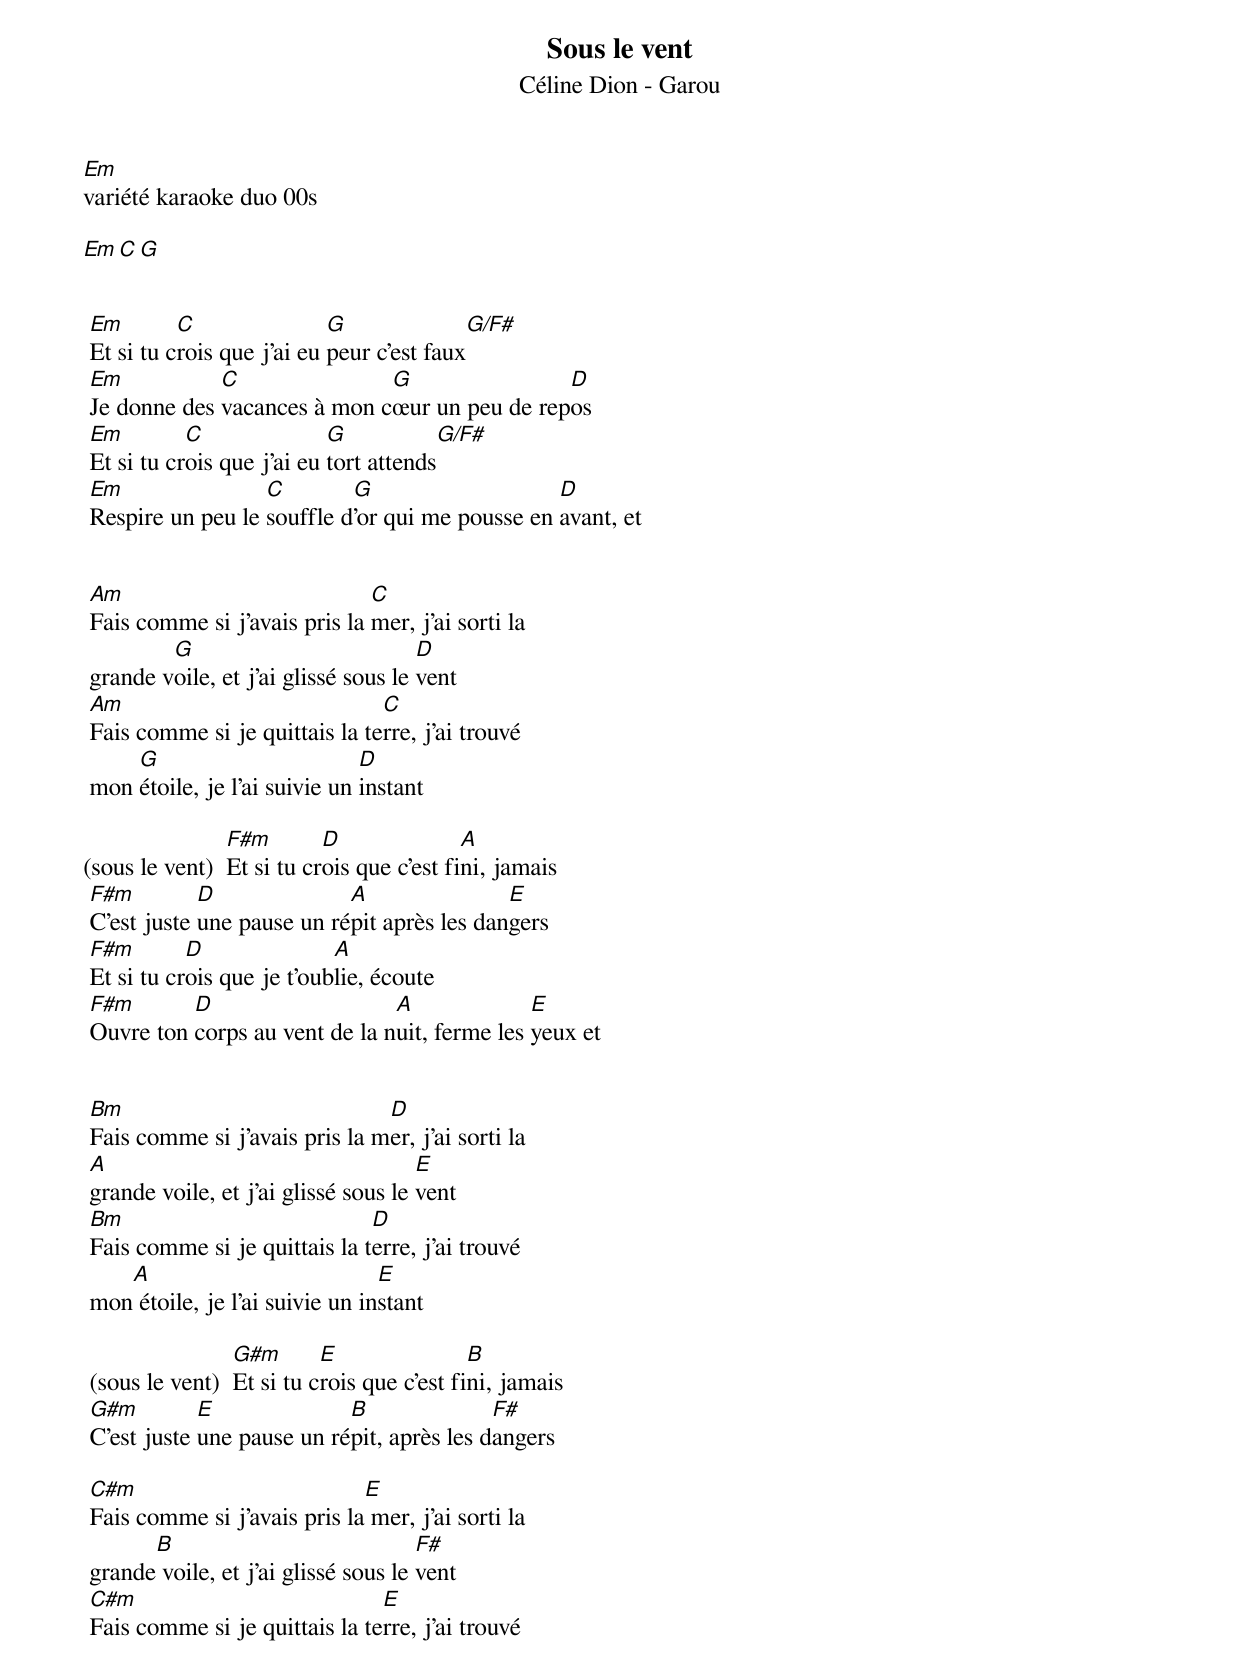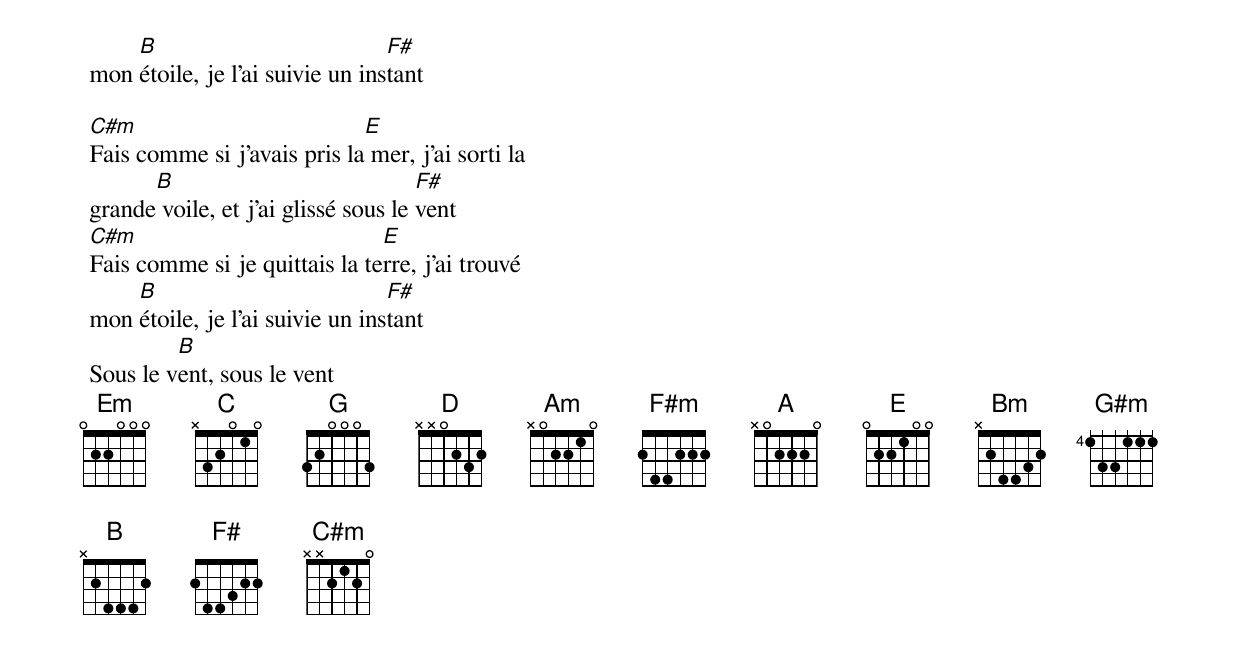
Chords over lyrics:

Sous le vent
Céline Dion - Garou
Em
variété karaoke duo 00s

Em   C   G


 Em        C                G              G/F#
 Et si tu crois que j'ai eu peur c'est faux
 Em           C               G                D
 Je donne des vacances à mon cœur un peu de repos
 Em         C               G              G/F#
 Et si tu crois que j'ai eu tort attends
 Em                C        G                    D
 Respire un peu le souffle d'or qui me pousse en avant, et


 Am                            C
 Fais comme si j'avais pris la mer, j'ai sorti la
         G                            D
 grande voile, et j'ai glissé sous le vent
 Am                             C
 Fais comme si je quittais la terre, j'ai trouvé
     G                         D
 mon étoile, je l'ai suivie un instant

                F#m        D               A
(sous le vent)  Et si tu crois que c'est fini, jamais
 F#m         D              A                E
 C'est juste une pause un répit après les dangers
 F#m        D               A
 Et si tu crois que je t'oublie, écoute
 F#m       D                    A              E
 Ouvre ton corps au vent de la nuit, ferme les yeux et


 Bm                             D
 Fais comme si j'avais pris la mer, j'ai sorti la
 A                                    E
 grande voile, et j'ai glissé sous le vent
 Bm                            D
 Fais comme si je quittais la terre, j'ai trouvé
    A                            E
 mon étoile, je l'ai suivie un instant

                 G#m       E                B
 (sous le vent)  Et si tu crois que c'est fini, jamais
 G#m         E              B               F#
 C'est juste une pause un répit, après les dangers

 C#m                          E
 Fais comme si j'avais pris la mer, j'ai sorti la
       B                              F#
 grande voile, et j'ai glissé sous le vent
 C#m                            E
 Fais comme si je quittais la terre, j'ai trouvé
     B                            F#
 mon étoile, je l'ai suivie un instant

 C#m                          E
 Fais comme si j'avais pris la mer, j'ai sorti la
       B                              F#
 grande voile, et j'ai glissé sous le vent
 C#m                            E
 Fais comme si je quittais la terre, j'ai trouvé
     B                            F#
 mon étoile, je l'ai suivie un instant
          B
 Sous le vent, sous le vent
